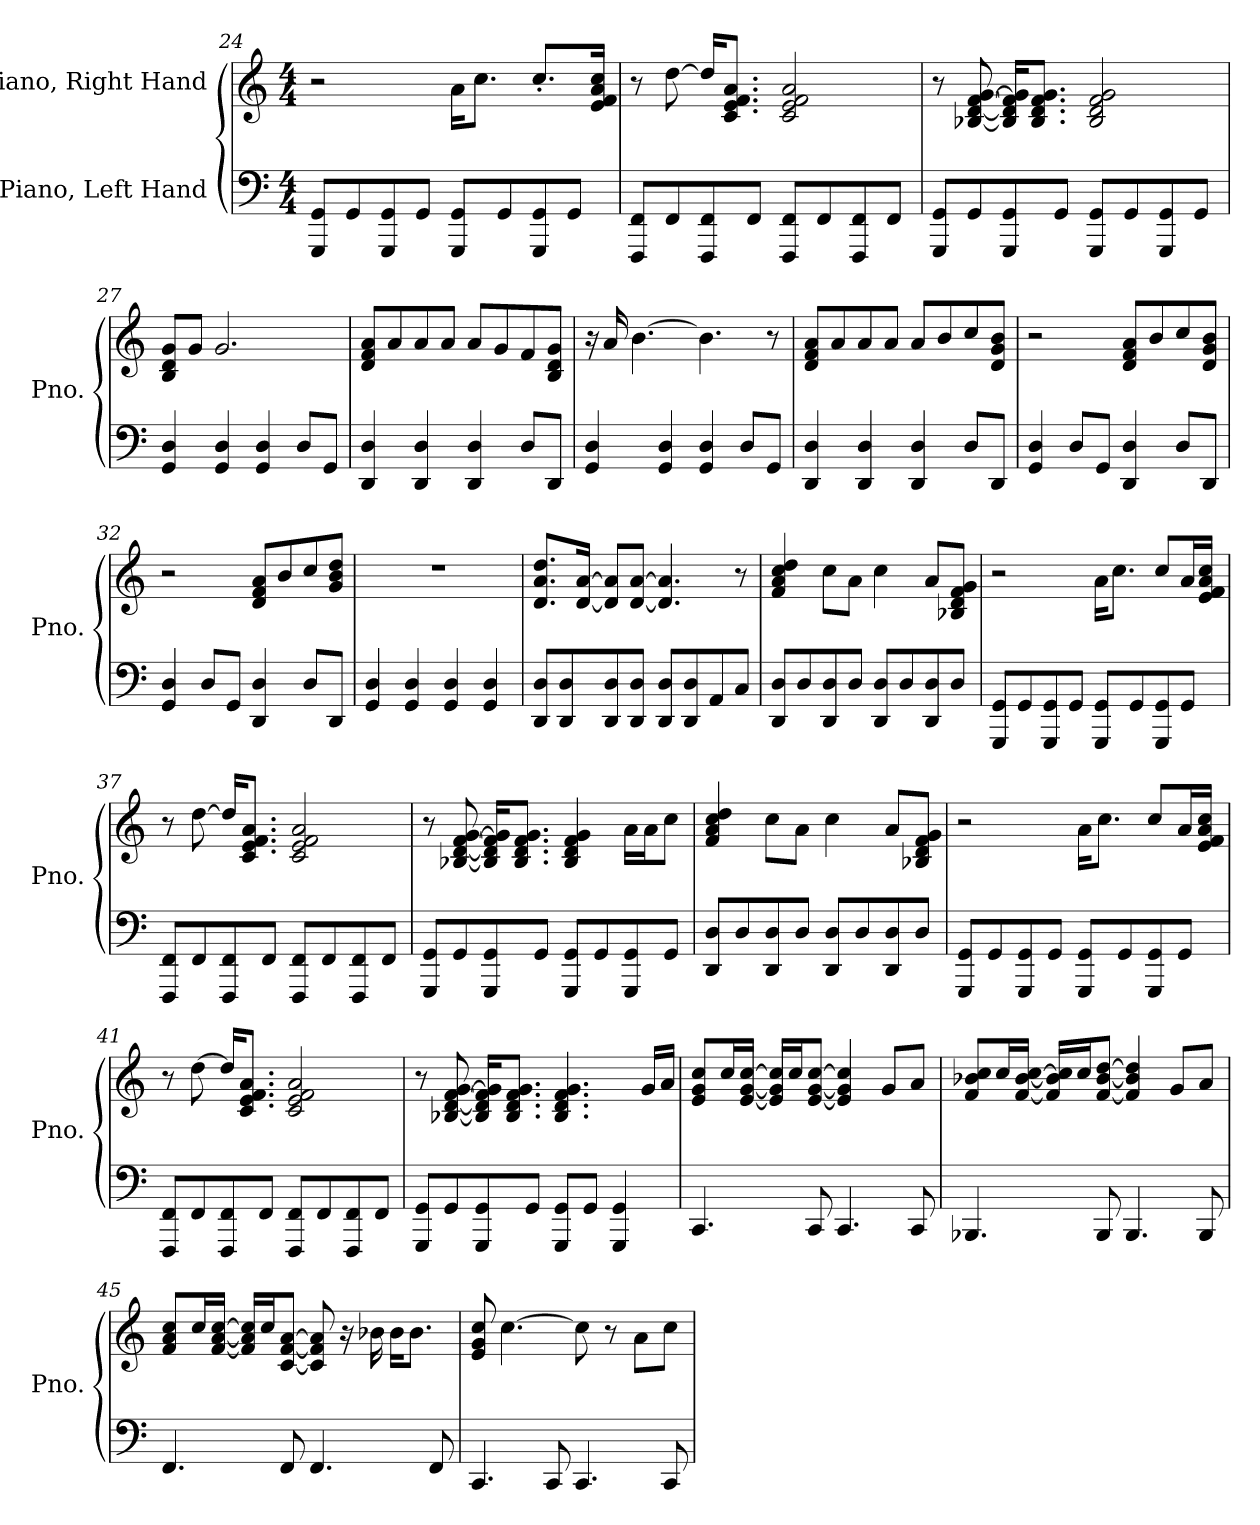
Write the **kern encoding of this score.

**kern	**kern
*part2	*part1
*staff2	*staff1
*I"Piano, Left Hand	*I"Piano, Right Hand
*I'Pno.	*I'Pno.
*clefF4	*clefG2
*k[]	*k[]
*M4/4	*M4/4
=24	=24
8GGG/ 8GG/L	2r
8GG/	.
8GGG/ 8GG/	.
8GG/J	.
8GGG/ 8GG/L	16a\KL
.	8.cc\J
8GG/	.
8GGG/ 8GG/	8.cc'/L
8GG/J	.
.	16e/ 16f/ 16a/ 16cc/Jk
!!LO:LB:g=z
=25	=25
8FFF/ 8FF/L	8r
8FF/	[8dd\
8FFF/ 8FF/	16dd/KL]
.	8.c/ 8.e/ 8.f/ 8.a/J
8FF/J	.
8FFF/ 8FF/L	2c/ 2e/ 2f/ 2a/
8FF/	.
8FFF/ 8FF/	.
8FF/J	.
=26	=26
8GGG/ 8GG/L	8r
8GG/	[8B-X/ [8d/ [8f/ [8g/
8GGG/ 8GG/	16B-/] 16d/] 16f/] 16g/]KL
.	8.B-/ 8.d/ 8.f/ 8.g/J
8GG/J	.
8GGG/ 8GG/L	2B-/ 2d/ 2f/ 2g/
8GG/	.
8GGG/ 8GG/	.
8GG/J	.
=27	=27
4GG/ 4D/	8B/ 8d/ 8g/L
.	8g/J
4GG/ 4D/	2.g/
4GG/ 4D/	.
8D/L	.
8GG/J	.
=28	=28
4DD/ 4D/	8d/ 8f/ 8a/L
.	8a/
4DD/ 4D/	8a/
.	8a/J
4DD/ 4D/	8a/L
.	8g/
8D/L	8f/
8DD/J	8B/ 8d/ 8g/J
=29	=29
4GG/ 4D/	16r
.	16a/
.	[4.b\
4GG/ 4D/	.
4GG/ 4D/	4.b\]
8D/L	.
8GG/J	8r
!!LO:LB:g=z
=30	=30
4DD/ 4D/	8d/ 8f/ 8a/L
.	8a/
4DD/ 4D/	8a/
.	8a/J
4DD/ 4D/	8a/L
.	8b/
8D/L	8cc/
8DD/J	8d/ 8g/ 8b/J
=31	=31
4GG/ 4D/	2r
8D/L	.
8GG/J	.
4DD/ 4D/	8d/ 8f/ 8a/L
.	8b/
8D/L	8cc/
8DD/J	8d/ 8g/ 8b/J
=32	=32
4GG/ 4D/	2r
8D/L	.
8GG/J	.
4DD/ 4D/	8d/ 8f/ 8a/L
.	8b/
8D/L	8cc/
8DD/J	8g/ 8b/ 8dd/J
=33	=33
4GG/ 4D/	1r
4GG/ 4D/	.
4GG/ 4D/	.
4GG/ 4D/	.
=34	=34
8DD/ 8D/L	8.d/ 8.a/ 8.dd/L
8DD/ 8D/	.
.	[16d/ [16a/Jk
8DD/ 8D/	8d/] 8a/]L
8DD/ 8D/J	[8d/ [8a/J
8DD/ 8D/L	4.d/] 4.a/]
8DD/ 8D/	.
8AA/	.
8C/J	8r
!!LO:LB:g=z
=35	=35
8DD/ 8D/L	4f/ 4a/ 4cc/ 4dd/
8D/	.
8DD/ 8D/	8cc\L
8D/J	8a\J
8DD/ 8D/L	4cc\
8D/	.
8DD/ 8D/	8a/L
8D/J	8B-X/ 8d/ 8f/ 8g/J
=36	=36
8GGG/ 8GG/L	2r
8GG/	.
8GGG/ 8GG/	.
8GG/J	.
8GGG/ 8GG/L	16a\KL
.	8.cc\J
8GG/	.
8GGG/ 8GG/	8cc/L
8GG/J	16a/L
.	16e/ 16f/ 16a/ 16cc/JJ
=37	=37
8FFF/ 8FF/L	8r
8FF/	[8dd\
8FFF/ 8FF/	16dd/KL]
.	8.c/ 8.e/ 8.f/ 8.a/J
8FF/J	.
8FFF/ 8FF/L	2c/ 2e/ 2f/ 2a/
8FF/	.
8FFF/ 8FF/	.
8FF/J	.
=38	=38
8GGG/ 8GG/L	8r
8GG/	[8B-X/ [8d/ [8f/ [8g/
8GGG/ 8GG/	16B-/] 16d/] 16f/] 16g/]KL
.	8.B-/ 8.d/ 8.f/ 8.g/J
8GG/J	.
8GGG/ 8GG/L	4B-/ 4d/ 4f/ 4g/
8GG/	.
8GGG/ 8GG/	16a\LL
.	16a\J
8GG/J	8cc\J
!!LO:LB:g=z
=39	=39
8DD/ 8D/L	4f/ 4a/ 4cc/ 4dd/
8D/	.
8DD/ 8D/	8cc\L
8D/J	8a\J
8DD/ 8D/L	4cc\
8D/	.
8DD/ 8D/	8a/L
8D/J	8B-X/ 8d/ 8f/ 8g/J
=40	=40
8GGG/ 8GG/L	2r
8GG/	.
8GGG/ 8GG/	.
8GG/J	.
8GGG/ 8GG/L	16a\KL
.	8.cc\J
8GG/	.
8GGG/ 8GG/	8cc/L
8GG/J	16a/L
.	16e/ 16f/ 16a/ 16cc/JJ
=41	=41
8FFF/ 8FF/L	8r
8FF/	[8dd\
8FFF/ 8FF/	16dd/KL]
.	8.c/ 8.e/ 8.f/ 8.a/J
8FF/J	.
8FFF/ 8FF/L	2c/ 2e/ 2f/ 2a/
8FF/	.
8FFF/ 8FF/	.
8FF/J	.
=42	=42
8GGG/ 8GG/L	8r
8GG/	[8B-X/ [8d/ [8f/ [8g/
8GGG/ 8GG/	16B-/] 16d/] 16f/] 16g/]KL
.	8.B-/ 8.d/ 8.f/ 8.g/J
8GG/J	.
8GGG/ 8GG/L	4.B-/ 4.d/ 4.f/ 4.g/
8GG/J	.
4GGG/ 4GG/	.
.	16g/LL
.	16a/JJ
!!LO:LB:g=z
=43	=43
4.CC/	8e/ 8g/ 8cc/L
.	16cc/L
.	[16e/ [16g/ [16cc/JJ
.	16e/] 16g/] 16cc/]LL
.	16cc/J
8CC/	[8e/ [8g/ [8cc/J
4.CC/	4e/] 4g/] 4cc/]
.	8g/L
8CC/	8a/J
=44	=44
4.BBB-X/	8f/ 8b-X/ 8cc/L
.	16cc/L
.	[16f/ [16b-/ [16cc/JJ
.	16f/] 16b-/] 16cc/]LL
.	16cc/J
8BBB-/	[8f/ [8b-/ [8dd/J
4.BBB-/	4f/] 4b-/] 4dd/]
.	8g/L
8BBB-/	8a/J
=45	=45
4.FF/	8f/ 8a/ 8cc/L
.	16cc/L
.	[16f/ [16a/ [16cc/JJ
.	16f/] 16a/] 16cc/]LL
.	16cc/J
8FF/	[8c/ [8f/ [8a/J
4.FF/	8c/] 8f/] 8a/]
.	16r
.	16b-X\
.	16b-\KL
.	8.b-\J
8FF/	.
!!LO:PB:g=z
=46	=46
4.CC/	8e/ 8g/ 8cc/
.	[4.cc\
8CC/	.
4.CC/	8cc\]
.	8r
.	8a\L
8CC/	8cc\J
=	=
*-	*-
